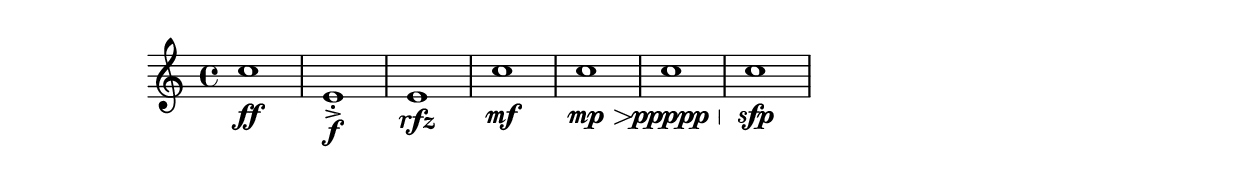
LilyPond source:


\version "2.3.22"

\header {texidoc = "Dynamic letters are kerned, and their weight
matches that of the hairpin signs.  The dynamic scripts should be
horizontally centered on the note head.  Scripts that should appear
closer to the note head (staccato, accent) are reckoned with.
"  }

\score {
    
\relative c'' { c1\ff
		      e,-.-> \f
		      e \rfz		      
		      c' \mf
		      c \mp \> 
		      c\!\ppppp \< 
		      c\sfp\!
		      
}
}

